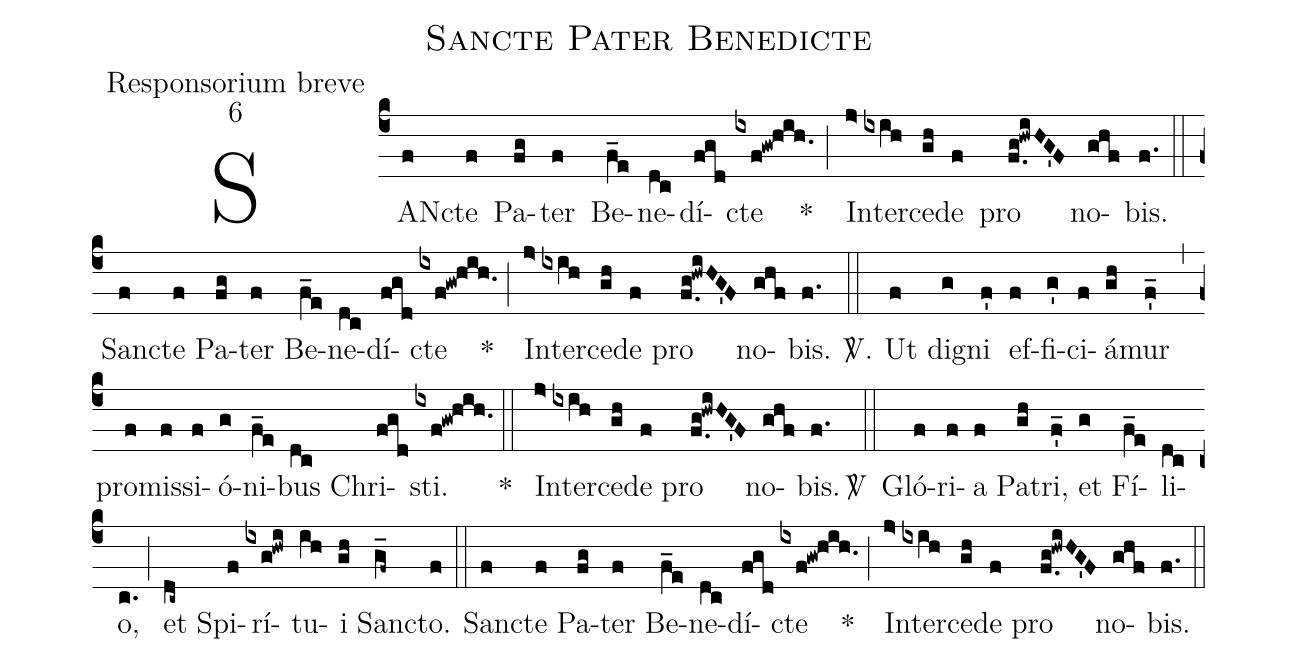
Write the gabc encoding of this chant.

name:Sancte Pater Benedicte;
office-part:Responsorium breve;
mode:6;
%%
(c4)SAN(f)cte(f) Pa(fg)ter(f) Be(f_e)ne(dc)dí(fgd)cte(ixf!gw!hih.) *(;) In(j>)ter(ixih)ce(gh)de(f) pro(f.g!hwiHG'F) no(ghf)bis.(f.) (::)
San(f)cte(f) Pa(fg)ter(f) Be(f_e)ne(dc)dí(fgd)cte(ixf!gw!hih.) *(;) In(j>)ter(ixih)ce(gh)de(f) pro(f.g!hwiHG'F) no(ghf)bis.(f.)
<sp>V/</sp>.(::) Ut(f) di(g)gni(f') ef(f)fi(g')ci(f)á(gh)mur(f'_) (,) pro(f)mis(f)si(f)ó(g)ni(f_e)bus(dc) Chri(fgd)sti.(ixf!gw!hih.) (::)
*() In(j>)ter(ixih)ce(gh)de(f) pro(f.g!hwiHG'F) no(ghf)bis.(f.)
 <sp>V/</sp> (::)Gló(f)ri(f)a(f) Pa(gh)tri,(f'_) et(g) Fí(f_e)li(dc)o,(c.) (;) et(dc~) Spi(f)rí(ixg!hwi)tu(ih)i(gh) San(g_f~)cto.(f) (::)
San(f)cte(f) Pa(fg)ter(f) Be(f_e)ne(dc)dí(fgd)cte(ixf!gw!hih.) *(;) In(j>)ter(ixih)ce(gh)de(f) pro(f.g!hwiHG'F) no(ghf)bis.(f.) (::)
